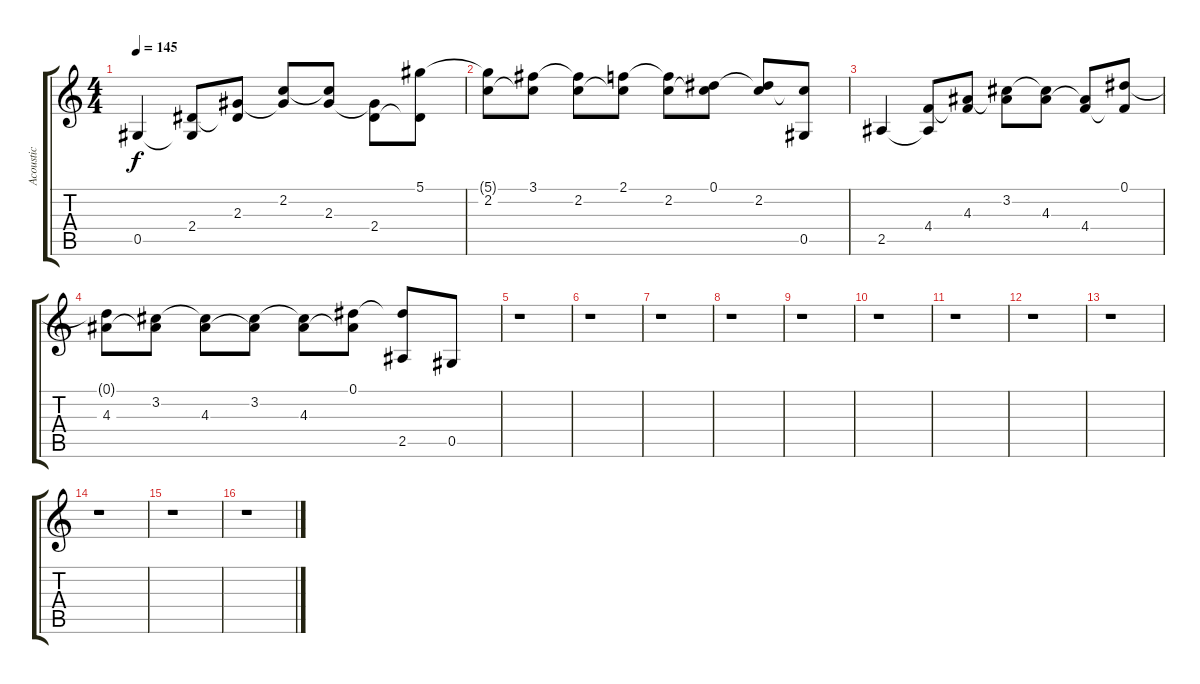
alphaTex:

\track ("Acoustic" "Acoustic") {instrument acousticguitarsteel}
\staff {score tabs}
\tuning (Eb4 Bb3 Gb3 Db3 Ab2 Eb2) {hide}
\ts (4 4)
\tempo 145
\clef g2
\ks c
0.5.4{dy f} (2.4 0.5{t}).8 (2.3 2.4{t}).8 (2.2 2.3{t}).8 (2.2{t} 2.3).8 (2.3{t} 2.4).8 (5.1 2.4{t}).8 |
(5.1{t} 2.2).8 (3.1 2.2{t}).8 (3.1{t} 2.2).8 (2.1 2.2{t}).8 (2.1{t} 2.2).8 (0.1 2.2{t}).8 (0.1{t} 2.2).8 (2.2{t} 0.5).8 |
2.5.4 (4.4 2.5{t}).8 (4.3 4.4{t}).8 (3.2 4.3{t}).8 (3.2{t} 4.3).8 (4.3{t} 4.4).8 (0.1 4.4{t}).8 |
(0.1{t} 4.3).8 (3.2 4.3{t}).8 (3.2{t} 4.3).8 (3.2 4.3{t}).8 (3.2{t} 4.3).8 (0.1 4.3{t}).8 (0.1{t} 2.5).8 0.5.8 |
r.1 |
r.1 |
r.1 |
r.1 |
r.1 |
r.1 |
r.1 |
r.1 |
r.1 |
r.1 |
r.1 |
r.1
